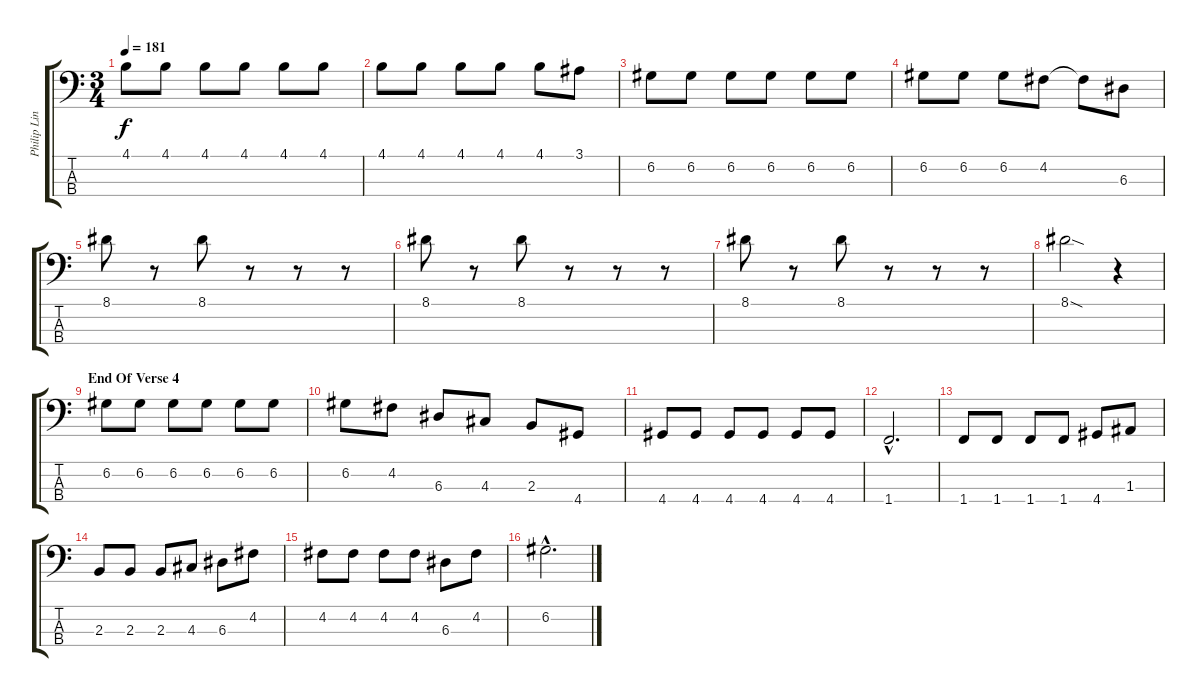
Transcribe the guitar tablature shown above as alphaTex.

\track ("Philip Linnot" "Philip Lin") {instrument electricbasspick}
\staff {score tabs}
\tuning (G2 D2 A1 E1) {hide}
\ts (3 4)
\tempo 181
\clef f4
\ks c
4.1.8{dy f} 4.1.8 4.1.8 4.1.8 4.1.8 4.1.8 |
4.1.8 4.1.8 4.1.8 4.1.8 4.1.8 3.1.8 |
6.2.8 6.2.8 6.2.8 6.2.8 6.2.8 6.2.8 |
6.2.8 6.2.8 6.2.8 4.2.8 4.2{t}.8 6.3.8 |
8.1.8 r.8 8.1.8 r.8 r.8 r.8 |
8.1.8 r.8 8.1.8 r.8 r.8 r.8 |
8.1.8 r.8 8.1.8 r.8 r.8 r.8 |
8.1{sod}.2 r.4 |
\section ("" "End Of Verse 4")
6.2.8 6.2.8 6.2.8 6.2.8 6.2.8 6.2.8 |
6.2.8 4.2.8 6.3.8 4.3.8 2.3.8 4.4.8 |
4.4.8 4.4.8 4.4.8 4.4.8 4.4.8 4.4.8 |
1.4{hac}.2{d} |
1.4.8 1.4.8 1.4.8 1.4.8 4.4.8 1.3.8 |
2.3.8 2.3.8 2.3.8 4.3.8 6.3.8 4.2.8 |
4.2.8 4.2.8 4.2.8 4.2.8 6.3.8 4.2.8 |
6.2{hac}.2{d}
